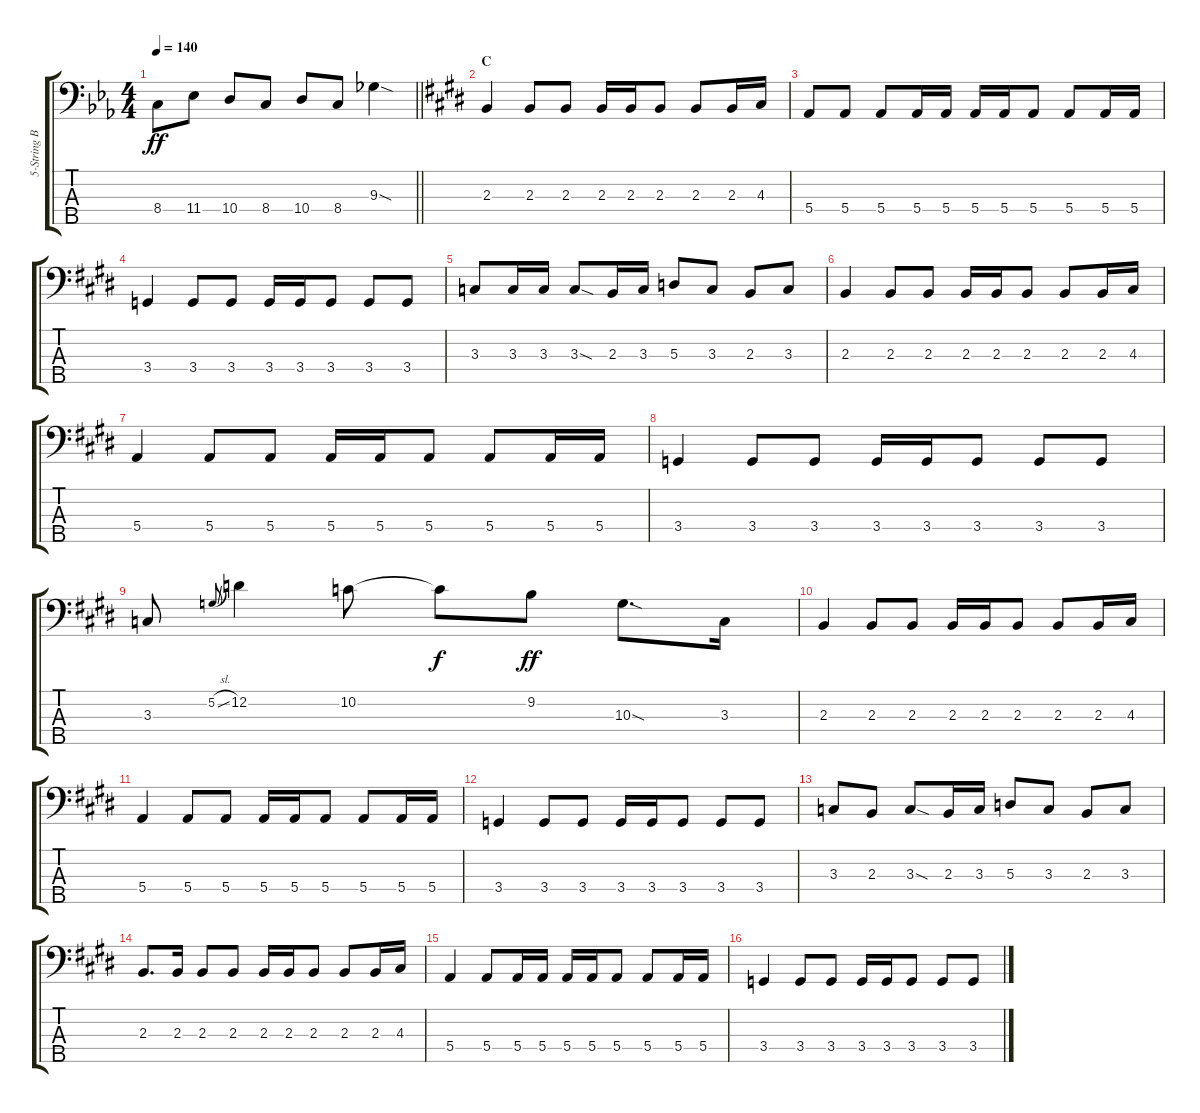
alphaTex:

\track ("5-String Bass I" "5-String B") {instrument electricbasspick}
\staff {score tabs}
\tuning (G2 D2 A1 E1 B0) {hide}
\ts (4 4)
\tempo 140
\clef f4
\barLineRight lightlight
\ks eb
8.4.8{dy ff} 11.4.8 10.4.8 8.4.8 10.4.8 8.4.8 9.3{sod}.4 |
\section ("" "C")
\ks e
2.3.4 2.3.8 2.3.8 2.3.16 2.3.16 2.3.8 2.3.8 2.3.16 4.3.16 |
5.4.8 5.4.8 5.4.8 5.4.16 5.4.16 5.4.16 5.4.16 5.4.8 5.4.8 5.4.16 5.4.16 |
3.4.4 3.4.8 3.4.8 3.4.16 3.4.16 3.4.8 3.4.8 3.4.8 |
3.3.8 3.3.16 3.3.16 3.3{sod}.8 2.3.16 3.3.16 5.3.8 3.3.8 2.3.8 3.3.8 |
2.3.4 2.3.8 2.3.8 2.3.16 2.3.16 2.3.8 2.3.8 2.3.16 4.3.16 |
5.4.4 5.4.8 5.4.8 5.4.16 5.4.16 5.4.8 5.4.8 5.4.16 5.4.16 |
3.4.4 3.4.8 3.4.8 3.4.16 3.4.16 3.4.8 3.4.8 3.4.8 |
3.3.8 5.2{sl}.8{gr onbeat} 12.2.4 10.2.8 10.2{t}.8{dy f} 9.2.8{dy ff} 10.3{sod}.8{d} 3.3.16 |
2.3.4 2.3.8 2.3.8 2.3.16 2.3.16 2.3.8 2.3.8 2.3.16 4.3.16 |
5.4.4 5.4.8 5.4.8 5.4.16 5.4.16 5.4.8 5.4.8 5.4.16 5.4.16 |
3.4.4 3.4.8 3.4.8 3.4.16 3.4.16 3.4.8 3.4.8 3.4.8 |
3.3.8 2.3.8 3.3{sod}.8 2.3.16 3.3.16 5.3.8 3.3.8 2.3.8 3.3.8 |
2.3.8{d} 2.3.16 2.3.8 2.3.8 2.3.16 2.3.16 2.3.8 2.3.8 2.3.16 4.3.16 |
5.4.4 5.4.8 5.4.16 5.4.16 5.4.16 5.4.16 5.4.8 5.4.8 5.4.16 5.4.16 |
3.4.4 3.4.8 3.4.8 3.4.16 3.4.16 3.4.8 3.4.8 3.4.8
